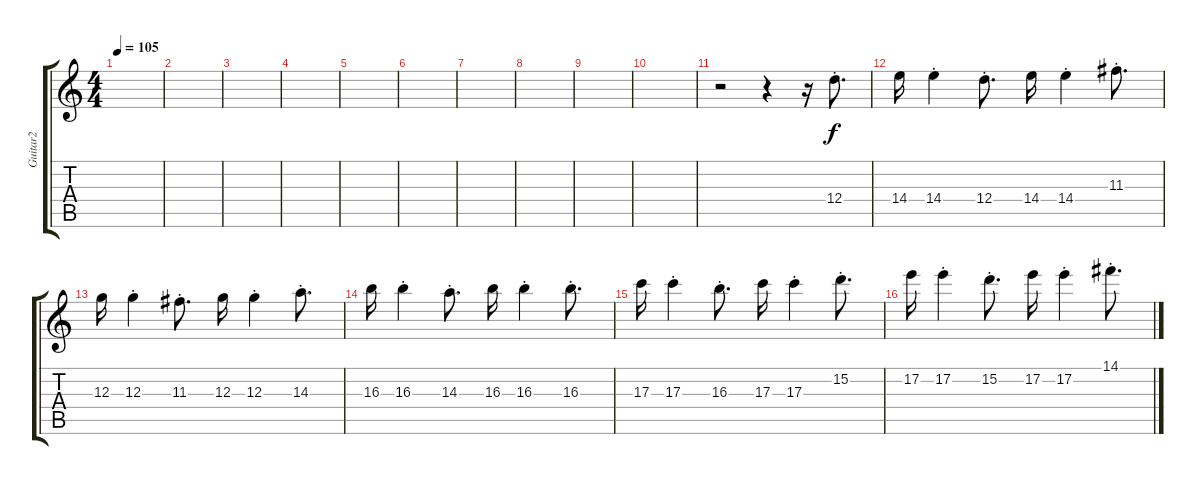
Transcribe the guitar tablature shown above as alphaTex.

\track ("Guitar2" "Guitar2") {instrument distortionguitar}
\staff {score tabs}
\tuning (E4 B3 G3 D3 A2 E2) {hide}
\ts (4 4)
\tempo 105
\clef g2
\ks c
|
|
|
|
|
|
|
|
|
|
r.2 r.4 r.16 12.4{st}.8{d} |
14.4.16 14.4{st}.4 12.4{st}.8{d} 14.4.16 14.4{st}.4 11.3{st}.8{d} |
12.3.16 12.3{st}.4 11.3{st}.8{d} 12.3.16 12.3{st}.4 14.3{st}.8{d} |
16.3.16 16.3{st}.4 14.3{st}.8{d} 16.3.16 16.3{st}.4 16.3{st}.8{d} |
17.3.16 17.3{st}.4 16.3{st}.8{d} 17.3.16 17.3{st}.4 15.2{st}.8{d} |
17.2.16 17.2{st}.4 15.2{st}.8{d} 17.2.16 17.2{st}.4 14.1{st}.8{d}
